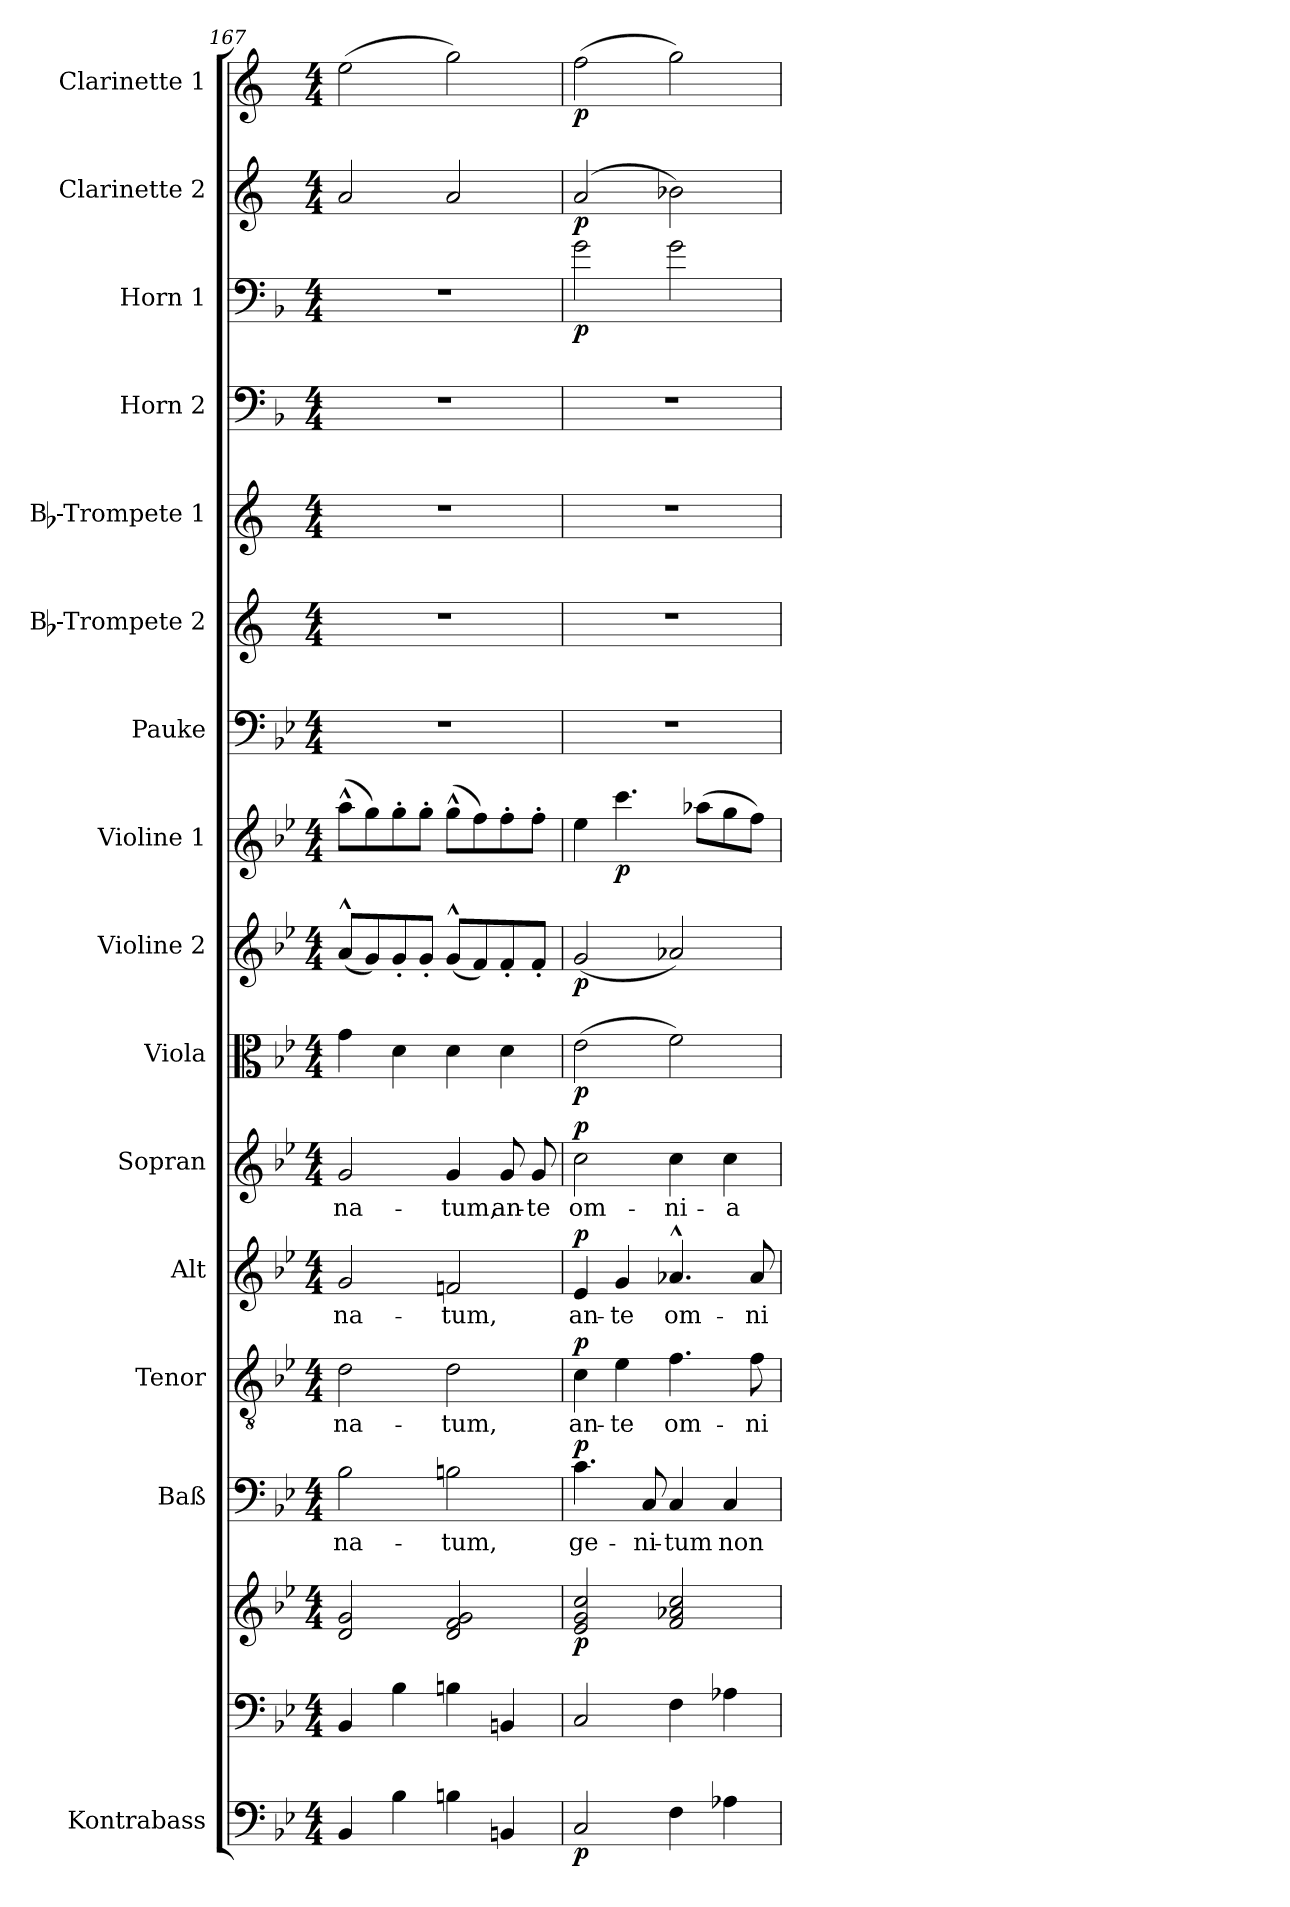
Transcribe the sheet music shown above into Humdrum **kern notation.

**kern	**dynam	**kern	**kern	**dynam	**kern	**text	**dynam	**kern	**text	**dynam	**kern	**text	**dynam	**kern	**text	**dynam	**kern	**dynam	**kern	**dynam	**kern	**dynam	**kern	**kern	**kern	**kern	**kern	**dynam	**kern	**dynam	**kern	**dynam
*part16	*part16	*part15	*part15	*part15	*part14	*part14	*part14	*part13	*part13	*part13	*part12	*part12	*part12	*part11	*part11	*part11	*part10	*part10	*part9	*part9	*part8	*part8	*part7	*part6	*part5	*part4	*part3	*part3	*part2	*part2	*part1	*part1
*staff17	*staff17	*staff16	*staff15	*staff15/16	*staff14	*staff14	*staff14	*staff13	*staff13	*staff13	*staff12	*staff12	*staff12	*staff11	*staff11	*staff11	*staff10	*staff10	*staff9	*staff9	*staff8	*staff8	*staff7	*staff6	*staff5	*staff4	*staff3	*staff3	*staff2	*staff2	*staff1	*staff1
*I"Kontrabass	*	*	*	*	*I"Baß	*	*	*I"Tenor	*	*	*I"Alt	*	*	*I"Sopran	*	*	*I"Viola	*	*I"Violine 2	*	*I"Violine 1	*	*I"Pauke	*I"Bb-Trompete 2	*I"Bb-Trompete 1	*I"Horn 2	*I"Horn 1	*	*I"Clarinette 2	*	*I"Clarinette 1	*
*I'Kb.	*	*	*	*	*I'Baß	*	*	*I'Ten	*	*	*I'Alt	*	*	*I'Sop	*	*	*I'Vla.	*	*I'Vln. 2	*	*I'Vln. 1	*	*I'Pk.	*I'Bb Trp. 2	*I'Bb Trp. 1	*I'Hrn. 2	*I'Hrn. 1	*	*I'Cl. 2	*	*I'Cl. 1	*
*clefF4	*	*clefF4	*clefG2	*	*clefF4	*	*	*clefGv2	*	*	*clefG2	*	*	*clefG2	*	*	*clefC3	*	*clefG2	*	*clefG2	*	*clefF4	*clefG2	*clefG2	*clefF4	*clefF4	*	*clefG2	*	*clefG2	*
*ITrd7c12	*	*	*	*	*	*	*	*	*	*	*	*	*	*	*	*	*	*	*	*	*	*	*	*ITrd1c2	*ITrd1c2	*ITrd4c7	*ITrd4c7	*	*ITrd1c2	*	*ITrd1c2	*
*k[b-e-]	*	*k[b-e-]	*k[b-e-]	*	*k[b-e-]	*	*	*k[b-e-]	*	*	*k[b-e-]	*	*	*k[b-e-]	*	*	*k[b-e-]	*	*k[b-e-]	*	*k[b-e-]	*	*k[b-e-]	*k[b-e-]	*k[b-e-]	*k[b-e-]	*k[b-e-]	*	*k[b-e-]	*	*k[b-e-]	*
*B-:	*	*B-:	*B-:	*	*B-:	*	*	*B-:	*	*	*B-:	*	*	*B-:	*	*	*B-:	*	*B-:	*	*B-:	*	*B-:	*B-:	*B-:	*B-:	*B-:	*	*B-:	*	*B-:	*
*M4/4	*	*M4/4	*M4/4	*	*M4/4	*	*	*M4/4	*	*	*M4/4	*	*	*M4/4	*	*	*M4/4	*	*M4/4	*	*M4/4	*	*M4/4	*M4/4	*M4/4	*M4/4	*M4/4	*	*M4/4	*	*M4/4	*
=167	=167	=167	=167	=167	=167	=167	=167	=167	=167	=167	=167	=167	=167	=167	=167	=167	=167	=167	=167	=167	=167	=167	=167	=167	=167	=167	=167	=167	=167	=167	=167	=167
!	!	!	!	!	!	!LO:LY:b	!	!	!LO:LY:b	!	!	!LO:LY:b	!	!	!LO:LY:b	!	!	!	!	!	!	!	!	!	!	!	!	!	!	!	!	!
4BBB-/	.	4BB-/	2d/ 2g/	.	2B-\	na-	.	2d\	na-	.	2g/	na-	.	2g/	na-	.	4g\	.	(<8a^^>/L	.	(>8aa^^>\L	.	1r	1r	1r	1r	1r	.	2g/	.	(>2dd\	.
.	.	.	.	.	.	.	.	.	.	.	.	.	.	.	.	.	.	.	8g/)	.	8gg\)	.	.	.	.	.	.	.	.	.	.	.
4BB-\	.	4B-\	.	.	.	.	.	.	.	.	.	.	.	.	.	.	4d\	.	8g'</	.	8gg'>\	.	.	.	.	.	.	.	.	.	.	.
.	.	.	.	.	.	.	.	.	.	.	.	.	.	.	.	.	.	.	8g'</J	.	8gg'>\J	.	.	.	.	.	.	.	.	.	.	.
!	!	!	!	!	!	!LO:LY:b	!	!	!LO:LY:b	!	!	!LO:LY:b	!	!	!LO:LY:b	!	!	!	!	!	!	!	!	!	!	!	!	!	!	!	!	!
4BBn\	.	4Bn\	2d/ 2f/ 2g/	.	2Bn\	-tum,	.	2d\	-tum,	.	2fn/	-tum,	.	4g/	-tum,	.	4d\	.	(<8g^^>/L	.	(>8gg^^>\L	.	.	.	.	.	.	.	2g/	.	2ff\)	.
.	.	.	.	.	.	.	.	.	.	.	.	.	.	.	.	.	.	.	8f/)	.	8ff\)	.	.	.	.	.	.	.	.	.	.	.
!	!	!	!	!	!	!	!	!	!	!	!	!	!	!	!LO:LY:b	!	!	!	!	!	!	!	!	!	!	!	!	!	!	!	!	!
4BBBn/	.	4BBn/	.	.	.	.	.	.	.	.	.	.	.	8g/	an-	.	4d\	.	8f'</	.	8ff'>\	.	.	.	.	.	.	.	.	.	.	.
!	!	!	!	!	!	!	!	!	!	!	!	!	!	!	!LO:LY:b	!	!	!	!	!	!	!	!	!	!	!	!	!	!	!	!	!
.	.	.	.	.	.	.	.	.	.	.	.	.	.	8g/	-te	.	.	.	8f'</J	.	8ff'>\J	.	.	.	.	.	.	.	.	.	.	.
!!LO:PB:g=z
=168	=168	=168	=168	=168	=168	=168	=168	=168	=168	=168	=168	=168	=168	=168	=168	=168	=168	=168	=168	=168	=168	=168	=168	=168	=168	=168	=168	=168	=168	=168	=168	=168
!	!LO:DY:b	!	!	!LO:DY:b	!	!LO:LY:b	!LO:DY:a	!	!LO:LY:b	!LO:DY:a	!	!LO:LY:b	!LO:DY:a	!	!LO:LY:b	!LO:DY:a	!	!LO:DY:b	!	!LO:DY:b	!	!	!	!	!	!	!	!LO:DY:b	!	!LO:DY:b	!	!LO:DY:b
2CC/	p	2C/	2e-/ 2g/ 2cc/	p	4.c\	ge-	p	4c\	an-	p	4e-/	an-	p	2cc\	om-	p	(>2e-\	p	(<2g/	p	4ee-\	.	1r	1r	1r	1r	2c\	p	(2g/	p	(>2ee-\	p
!	!	!	!	!	!	!	!	!	!LO:LY:b	!	!	!LO:LY:b	!	!	!	!	!	!	!	!	!	!LO:DY:b	!	!	!	!	!	!	!	!	!	!
.	.	.	.	.	.	.	.	4e-\	-te	.	4g/	-te	.	.	.	.	.	.	.	.	4.ccc\	p	.	.	.	.	.	.	.	.	.	.
!	!	!	!	!	!	!LO:LY:b	!	!	!	!	!	!	!	!	!	!	!	!	!	!	!	!	!	!	!	!	!	!	!	!	!	!
.	.	.	.	.	8C/	-ni-	.	.	.	.	.	.	.	.	.	.	.	.	.	.	.	.	.	.	.	.	.	.	.	.	.	.
!	!	!	!	!	!	!LO:LY:b	!	!	!LO:LY:b	!	!	!LO:LY:b	!	!	!LO:LY:b	!	!	!	!	!	!	!	!	!	!	!	!	!	!	!	!	!
4FF\	.	4F\	2f/ 2a-X/ 2cc/	.	4C/	-tum	.	4.f\	om-	.	4.a-X^^>/	om-	.	4cc\	-ni-	.	2f\)	.	2a-X/)	.	.	.	.	.	.	.	2c\	.	2a-X\)	.	2ff\)	.
.	.	.	.	.	.	.	.	.	.	.	.	.	.	.	.	.	.	.	.	.	(>8aa-X\L	.	.	.	.	.	.	.	.	.	.	.
!	!	!	!	!	!	!LO:LY:b	!	!	!	!	!	!	!	!	!LO:LY:b	!	!	!	!	!	!	!	!	!	!	!	!	!	!	!	!	!
4AA-X\	.	4A-X\	.	.	4C/	non	.	.	.	.	.	.	.	4cc\	-a	.	.	.	.	.	8gg\	.	.	.	.	.	.	.	.	.	.	.
!	!	!	!	!	!	!	!	!	!LO:LY:b	!	!	!LO:LY:b	!	!	!	!	!	!	!	!	!	!	!	!	!	!	!	!	!	!	!	!
.	.	.	.	.	.	.	.	8f\	-ni-	.	8a-/	-ni-	.	.	.	.	.	.	.	.	8ff\J)	.	.	.	.	.	.	.	.	.	.	.
=	=	=	=	=	=	=	=	=	=	=	=	=	=	=	=	=	=	=	=	=	=	=	=	=	=	=	=	=	=	=	=	=
*-	*-	*-	*-	*-	*-	*-	*-	*-	*-	*-	*-	*-	*-	*-	*-	*-	*-	*-	*-	*-	*-	*-	*-	*-	*-	*-	*-	*-	*-	*-	*-	*-
